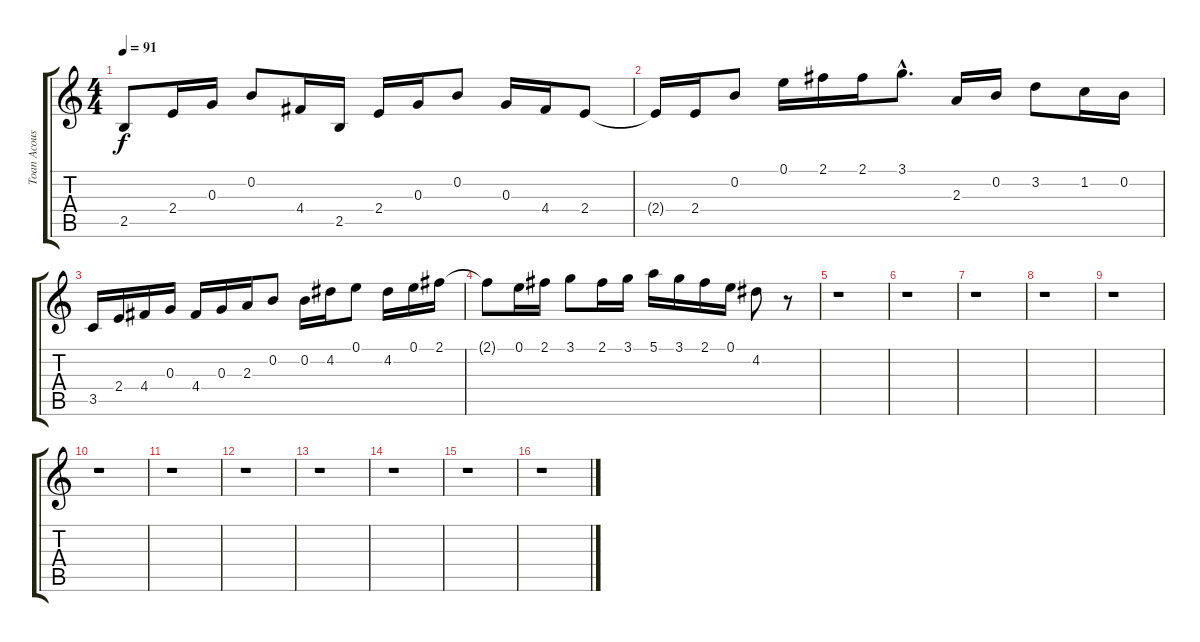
\track ("Toan Acous" "Toan Acous") {instrument acousticguitarsteel}
\staff {score tabs}
\tuning (E4 B3 G3 D3 A2 E2) {hide}
\ts (4 4)
\tempo 91
\clef g2
\ks c
2.5.8{dy f} 2.4.16 0.3.16 0.2.8 4.4.16 2.5.16 2.4.16 0.3.16 0.2.8 0.3.16 4.4.16 2.4.8 |
2.4{t}.16 2.4.16 0.2.8 0.1.16 2.1.16 2.1.16 3.1{hac}.8{d} 2.3.16 0.2.16 3.2.8 1.2.16 0.2.16 |
3.5.16 2.4.16 4.4.16 0.3.16 4.4.16 0.3.16 2.3.16 0.2.8 0.2.16 4.2.16 0.1.8 4.2.16 0.1.16 2.1.16 |
2.1{t}.8 0.1.16 2.1.16 3.1.8 2.1.16 3.1.16 5.1.16 3.1.16 2.1.16 0.1.16 4.2.8 r.8 |
r.1 |
r.1 |
r.1 |
r.1 |
r.1 |
r.1 |
r.1 |
r.1 |
r.1 |
r.1 |
r.1 |
r.1
